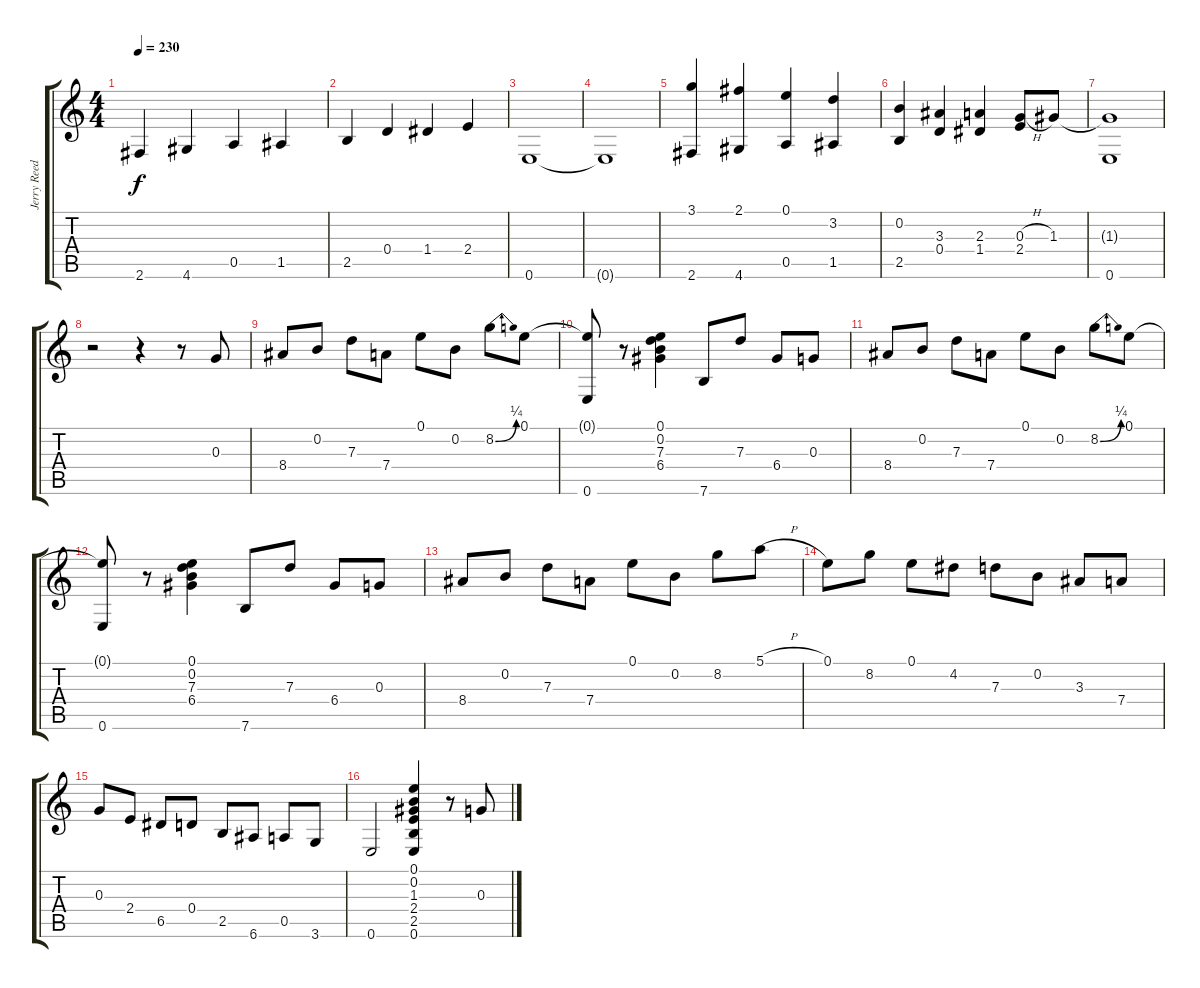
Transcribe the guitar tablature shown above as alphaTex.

\track ("Jerry Reed" "Jerry Reed") {instrument acousticguitarnylon}
\staff {score tabs}
\tuning (E4 B3 G3 D3 A2 E2) {hide}
\ts (4 4)
\tempo 230
\clef g2
\ks c
2.6.4{dy f instrument acousticguitarnylon} 4.6.4 0.5.4 1.5.4 |
2.5.4 0.4.4 1.4.4 2.4.4 |
0.6.1 |
0.6{t}.1 |
(3.1 2.6).4 (2.1 4.6).4 (0.1 0.5).4 (3.2 1.5).4 |
(0.2 2.5).4 (3.3 0.4).4 (2.3 1.4).4 (0.3{h} 2.4).8 1.3.8 |
(1.3{t} 0.6).1 |
r.2 r.4 r.8 0.3.8 |
8.4.8 0.2.8 7.3.8 7.4.8 0.1.8 0.2.8 8.2{be (bend 0 0 60 1)}.8 0.1.8 |
(0.1{t} 0.6).8 r.8 (0.1 0.2 7.3 6.4).4 7.6.8 7.3.8 6.4.8 0.3.8 |
8.4.8 0.2.8 7.3.8 7.4.8 0.1.8 0.2.8 8.2{be (bend 0 0 60 1)}.8 0.1.8 |
(0.1{t} 0.6).8 r.8 (0.1 0.2 7.3 6.4).4 7.6.8 7.3.8 6.4.8 0.3.8 |
8.4.8 0.2.8 7.3.8 7.4.8 0.1.8 0.2.8 8.2.8 5.1{h}.8 |
0.1.8 8.2.8 0.1.8 4.2.8 7.3.8 0.2.8 3.3.8 7.4.8 |
0.3.8 2.4.8 6.5.8 0.4.8 2.5.8 6.6.8 0.5.8 3.6.8 |
0.6.2 (0.1 0.2 1.3 2.4 2.5 0.6).4 r.8 0.3.8
